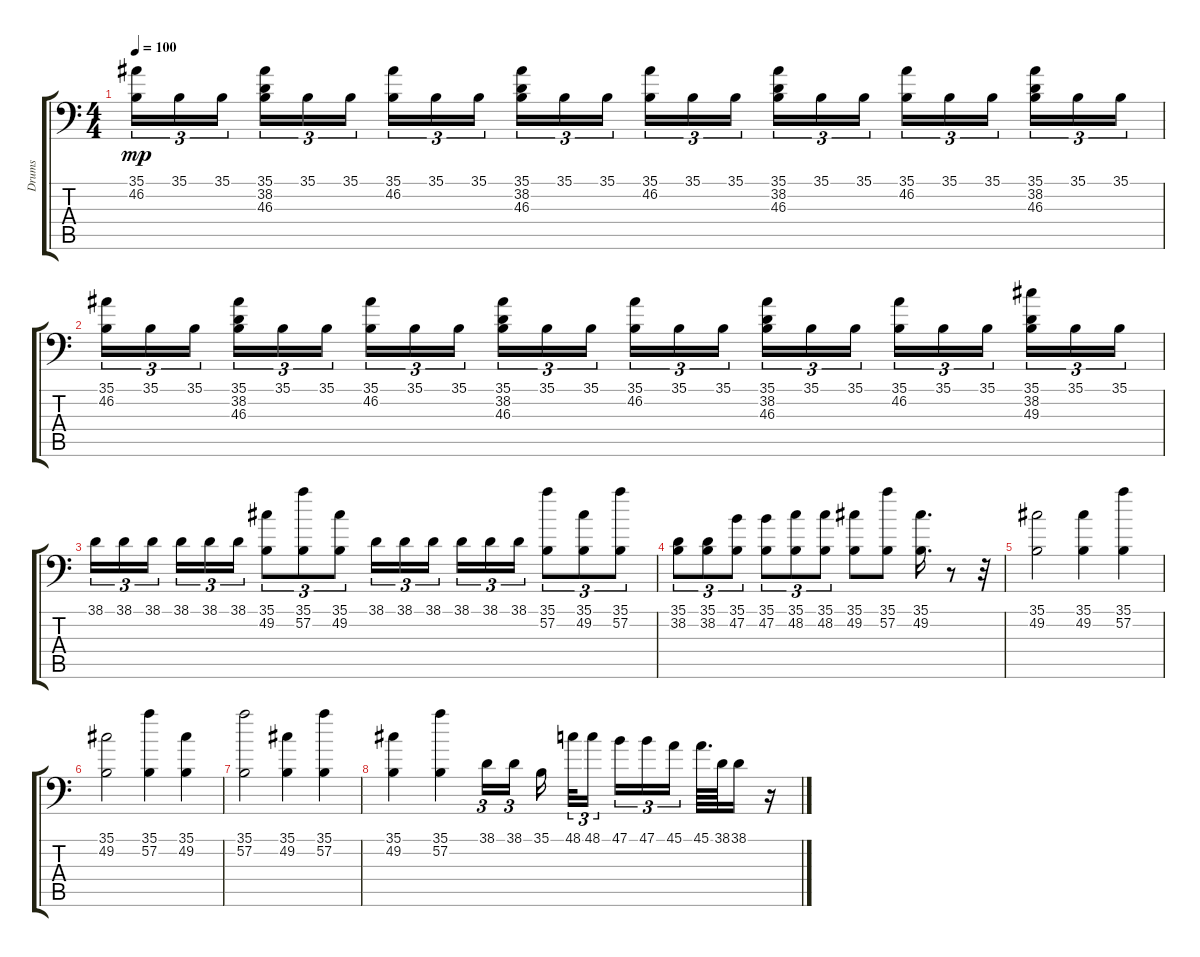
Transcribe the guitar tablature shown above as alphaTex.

\track ("Drums" "Drums") {instrument acousticgrandpiano}
\staff {score tabs}
\tuning (C-1 C-1 C-1 C-1 C-1 C-1) {hide}
\ts (4 4)
\tempo 100
\clef f4
\ks c
(35.1 46.2).16{tu (3 2) dy mp} 35.1.16{tu (3 2)} 35.1.16{tu (3 2)} (35.1 38.2 46.3).16{tu (3 2)} 35.1.16{tu (3 2)} 35.1.16{tu (3 2)} (35.1 46.2).16{tu (3 2)} 35.1.16{tu (3 2)} 35.1.16{tu (3 2)} (35.1 38.2 46.3).16{tu (3 2)} 35.1.16{tu (3 2)} 35.1.16{tu (3 2)} (35.1 46.2).16{tu (3 2)} 35.1.16{tu (3 2)} 35.1.16{tu (3 2)} (35.1 38.2 46.3).16{tu (3 2)} 35.1.16{tu (3 2)} 35.1.16{tu (3 2)} (35.1 46.2).16{tu (3 2)} 35.1.16{tu (3 2)} 35.1.16{tu (3 2)} (35.1 38.2 46.3).16{tu (3 2)} 35.1.16{tu (3 2)} 35.1.16{tu (3 2)} |
(35.1 46.2).16{tu (3 2)} 35.1.16{tu (3 2)} 35.1.16{tu (3 2)} (35.1 38.2 46.3).16{tu (3 2)} 35.1.16{tu (3 2)} 35.1.16{tu (3 2)} (35.1 46.2).16{tu (3 2)} 35.1.16{tu (3 2)} 35.1.16{tu (3 2)} (35.1 38.2 46.3).16{tu (3 2)} 35.1.16{tu (3 2)} 35.1.16{tu (3 2)} (35.1 46.2).16{tu (3 2)} 35.1.16{tu (3 2)} 35.1.16{tu (3 2)} (35.1 38.2 46.3).16{tu (3 2)} 35.1.16{tu (3 2)} 35.1.16{tu (3 2)} (35.1 46.2).16{tu (3 2)} 35.1.16{tu (3 2)} 35.1.16{tu (3 2)} (35.1 38.2 49.3).16{tu (3 2)} 35.1.16{tu (3 2)} 35.1.16{tu (3 2)} |
38.1.16{tu (3 2)} 38.1.16{tu (3 2)} 38.1.16{tu (3 2)} 38.1.16{tu (3 2)} 38.1.16{tu (3 2)} 38.1.16{tu (3 2)} (35.1 49.2).8{tu (3 2)} (35.1 57.2).8{tu (3 2)} (35.1 49.2).8{tu (3 2)} 38.1.16{tu (3 2)} 38.1.16{tu (3 2)} 38.1.16{tu (3 2)} 38.1.16{tu (3 2)} 38.1.16{tu (3 2)} 38.1.16{tu (3 2)} (35.1 57.2).8{tu (3 2)} (35.1 49.2).8{tu (3 2)} (35.1 57.2).8{tu (3 2)} |
(35.1 38.2).8{tu (3 2)} (35.1 38.2).8{tu (3 2)} (35.1 47.2).8{tu (3 2)} (35.1 47.2).8{tu (3 2)} (35.1 48.2).8{tu (3 2)} (35.1 48.2).8{tu (3 2)} (35.1 49.2).8 (35.1 57.2).8 (35.1 49.2).16{d} r.8 r.32 |
(35.1 49.2).2 (35.1 49.2).4 (35.1 57.2).4 |
(35.1 49.2).2 (35.1 57.2).4 (35.1 49.2).4 |
(35.1 57.2).2 (35.1 49.2).4 (35.1 57.2).4 |
(35.1 49.2).4 (35.1 57.2).4 38.1.16{tu (3 2)} 38.1.16{tu (3 2)} 35.1.16 48.1.32{tu (3 2)} 48.1.16{tu (3 2)} 47.1.16{tu (3 2)} 47.1.16{tu (3 2)} 45.1.16{tu (3 2)} 45.1.64{d} 38.1.64 38.1.16 r.16
